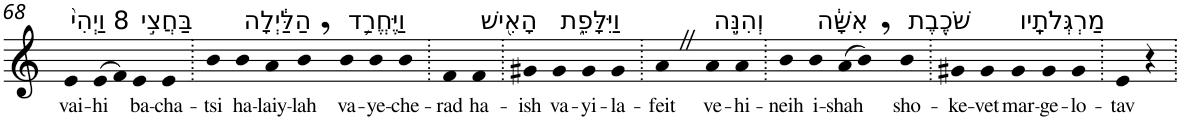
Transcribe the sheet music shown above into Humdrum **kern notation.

**kern	**text
*part1	*part1
*staff1	*staff1
*I"Piano	*
*I'Pno	*
!!LO:PB:g=z
*clefG2	*
*k[]	*
=68	=68
!LO:TX:a:t=8 וַיְהִי֙	!
!	!LO:LY:b
4e	vai-
!	!LO:LY:b
(>8e	-hi
8f)	.
!LO:TX:a:t=בַּחֲצִ֣י	!
!	!LO:LY:b
4e	ba-
!	!LO:LY:b
4e	-cha-
=69.	=69.
!	!LO:LY:b
4b	-tsi
!LO:TX:a:t=הַלַּ֔יְלָה	!
!	!LO:LY:b
4b	ha-
!	!LO:LY:b
4a	-laiy-
!	!LO:LY:b
4b,	-lah
!LO:TX:a:t=וַיֶּחֱרַ֥ד	!
!	!LO:LY:b
4b	va-
!	!LO:LY:b
4b	-ye-
!	!LO:LY:b
4b	-che-
=70.	=70.
!	!LO:LY:b
4f	-rad
!LO:TX:a:t=הָאִ֖ישׁ	!
!	!LO:LY:b
4f	ha-
=71.	=71.
!	!LO:LY:b
4g#X	-ish
!LO:TX:a:t=וַיִּלָּפֵ֑ת	!
!	!LO:LY:b
4g#	va-
!	!LO:LY:b
4g#	-yi-
!	!LO:LY:b
4g#	-la-
=72.	=72.
!	!LO:LY:b
4aZ	-feit
!LO:TX:a:t=וְהִנֵּ֣ה	!
!	!LO:LY:b
4a	ve-
!	!LO:LY:b
4a	-hi-
=73.	=73.
!	!LO:LY:b
4b	-neih
!LO:TX:a:t=אִשָּׁ֔ה	!
!	!LO:LY:b
4b	i-
!	!LO:LY:b
(>8a	-shah
8b,)	.
!LO:TX:a:t=שֹׁכֶ֖בֶת	!
!	!LO:LY:b
4b	sho-
=74.	=74.
!	!LO:LY:b
4g#X	-ke-
!	!LO:LY:b
4g#	-vet
!LO:TX:a:t=מַרְגְּלֹתָֽיו	!
!	!LO:LY:b
4g#	mar-
!	!LO:LY:b
4g#	-ge-
!	!LO:LY:b
4g#	-lo-
=75.	=75.
!	!LO:LY:b
4e	-tav
4r	.
=.	=.
*-	*-
